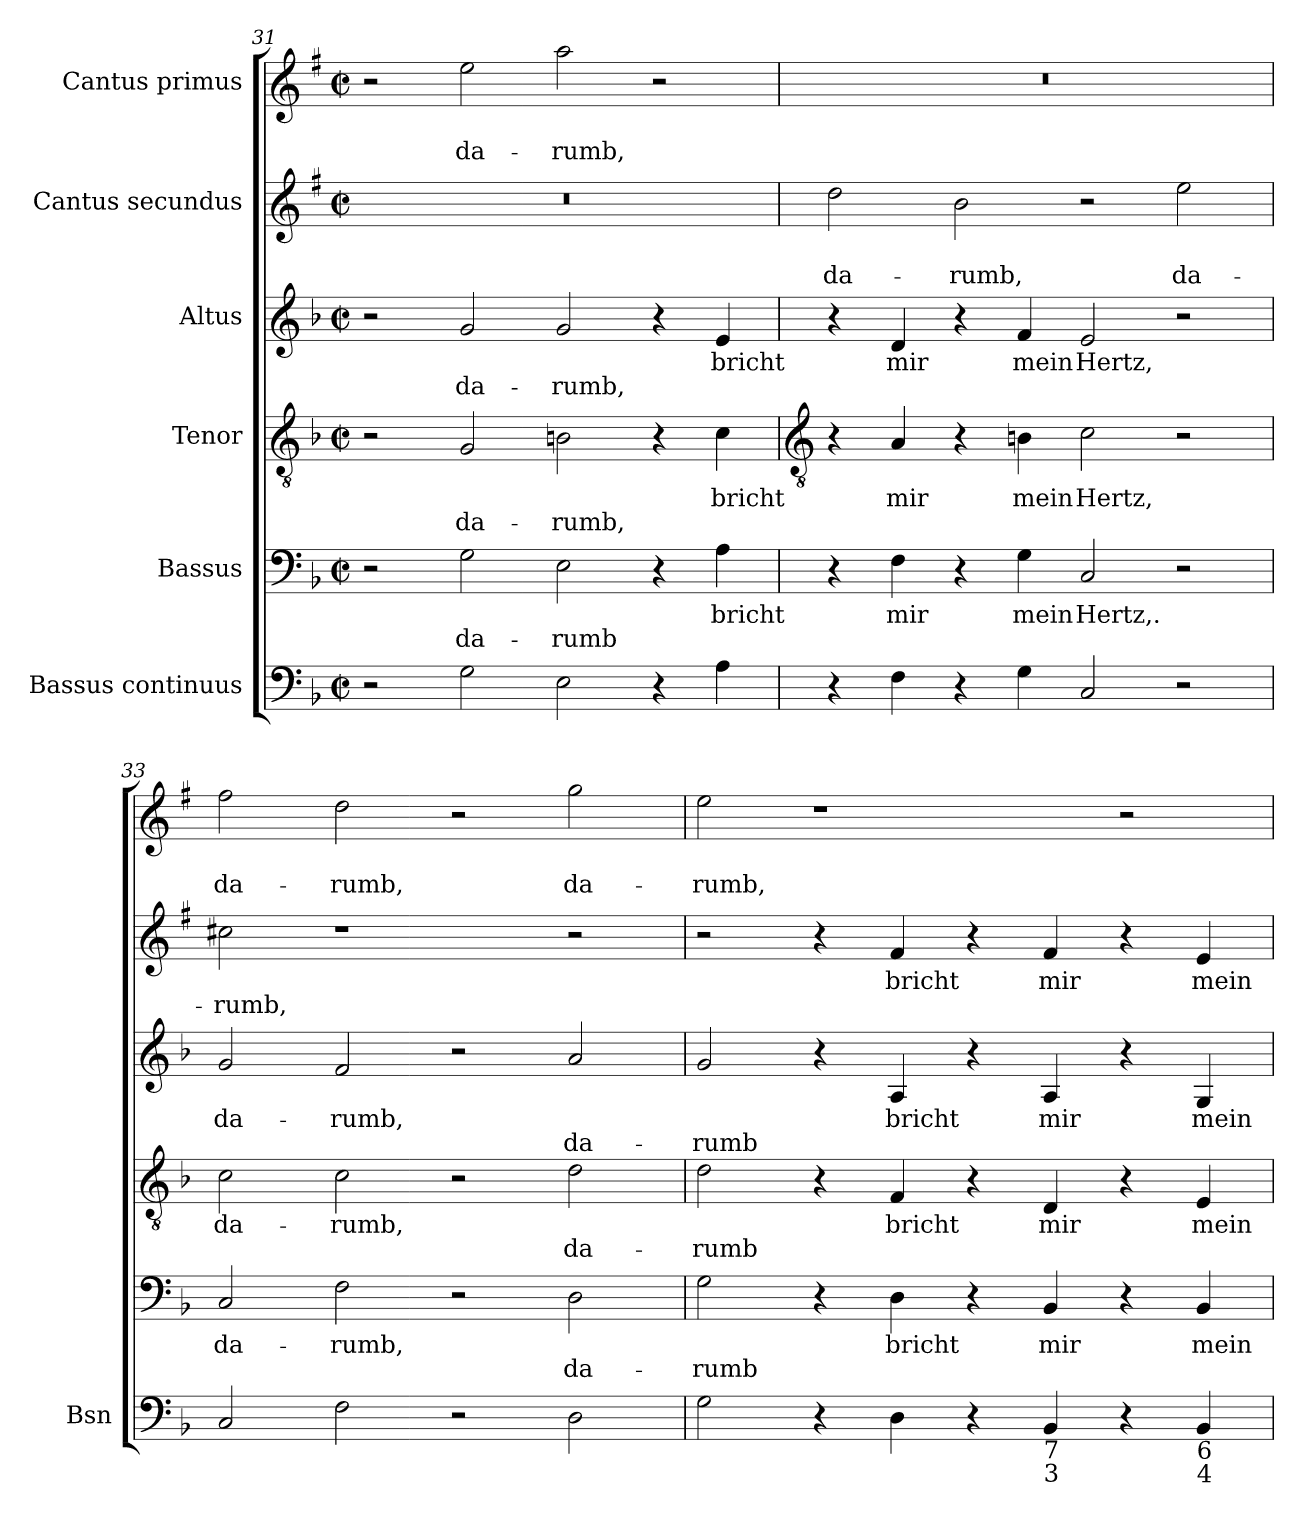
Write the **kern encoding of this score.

**kern	**kern	**text	**text	**kern	**text	**text	**kern	**text	**text	**kern	**text	**text	**kern	**text	**text
*part6	*part5	*part5	*part5	*part4	*part4	*part4	*part3	*part3	*part3	*part2	*part2	*part2	*part1	*part1	*part1
*staff6	*staff5	*staff5	*staff5	*staff4	*staff4	*staff4	*staff3	*staff3	*staff3	*staff2	*staff2	*staff2	*staff1	*staff1	*staff1
*I"Bassus continuus	*I"Bassus	*	*	*I"Tenor	*	*	*I"Altus	*	*	*I"Cantus secundus	*	*	*I"Cantus primus	*	*
*I'Bsn	*	*	*	*	*	*	*	*	*	*	*	*	*	*	*
!!LO:LB:g=z
*clefF4	*clefF4	*	*	*clefGv2	*	*	*clefG2	*	*	*clefG2	*	*	*clefG2	*	*
*	*	*	*	*	*	*	*	*	*	*ITrd1c2	*	*	*ITrd1c2	*	*
*k[b-]	*k[b-]	*	*	*k[b-]	*	*	*k[b-]	*	*	*k[b-]	*	*	*k[b-]	*	*
*F:	*F:	*	*	*F:	*	*	*F:	*	*	*F:	*	*	*F:	*	*
*M4/2	*M4/2	*	*	*M4/2	*	*	*M4/2	*	*	*M4/2	*	*	*M4/2	*	*
*met(c|)	*met(c|)	*	*	*met(c|)	*	*	*met(c|)	*	*	*met(c|)	*	*	*met(c|)	*	*
=31	=31	=31	=31	=31	=31	=31	=31	=31	=31	=31	=31	=31	=31	=31	=31
2r	2r	.	.	2r	.	.	2r	.	.	0r	.	.	2r	.	.
!	!	!	!LO:LY:b	!	!	!LO:LY:b	!	!	!LO:LY:b	!	!	!	!	!	!LO:LY:b
2G	2G	.	da-	2G	.	da-	2g	.	da-	.	.	.	2dd	.	da-
!	!	!	!LO:LY:b	!	!	!LO:LY:b	!	!	!LO:LY:b	!	!	!	!	!	!LO:LY:b
2E	2E	.	-rumb	2Bn	.	-rumb,	2g	.	-rumb,	.	.	.	2gg	.	-rumb,
4r	4r	.	.	4r	.	.	4r	.	.	.	.	.	2r	.	.
!	!	!LO:LY:b	!	!	!LO:LY:b	!	!	!LO:LY:b	!	!	!	!	!	!	!
4A	4A	bricht	.	4c	bricht	.	4e	bricht	.	.	.	.	.	.	.
!!LO:LB:g=z
=32	=32	=32	=32	=32	=32	=32	=32	=32	=32	=32	=32	=32	=32	=32	=32
*	*	*	*	*clefGv2	*	*	*	*	*	*	*	*	*	*	*
!	!	!	!	!	!	!	!	!	!	!	!	!LO:LY:b	!	!	!
4r	4r	.	.	4r	.	.	4r	.	.	2cc	.	da-	0r	.	.
!	!	!LO:LY:b	!	!	!LO:LY:b	!	!	!LO:LY:b	!	!	!	!	!	!	!
4F	4F	mir	.	4A	mir	.	4d	mir	.	.	.	.	.	.	.
!	!	!	!	!	!	!	!	!	!	!	!	!LO:LY:b	!	!	!
4r	4r	.	.	4r	.	.	4r	.	.	2a	.	-rumb,	.	.	.
!	!	!LO:LY:b	!	!	!LO:LY:b	!	!	!LO:LY:b	!	!	!	!	!	!	!
4G	4G	mein	.	4Bn	mein	.	4f	mein	.	.	.	.	.	.	.
!	!	!LO:LY:b	!	!	!LO:LY:b	!	!	!LO:LY:b	!	!	!	!	!	!	!
2C	2C	Hertz,.	.	2c	Hertz,	.	2e	Hertz,	.	2r	.	.	.	.	.
!	!	!	!	!	!	!	!	!	!	!	!	!LO:LY:b	!	!	!
2r	2r	.	.	2r	.	.	2r	.	.	2dd	.	da-	.	.	.
=33	=33	=33	=33	=33	=33	=33	=33	=33	=33	=33	=33	=33	=33	=33	=33
!	!	!LO:LY:b	!	!	!LO:LY:b	!	!	!LO:LY:b	!	!	!	!LO:LY:b	!	!	!LO:LY:b
2C	2C	da-	.	2c	da-	.	2g	da-	.	2bn	.	-rumb,	2ee	.	da-
!	!	!LO:LY:b	!	!	!LO:LY:b	!	!	!LO:LY:b	!	!	!	!	!	!	!LO:LY:b
2F	2F	-rumb,	.	2c	-rumb,	.	2f	-rumb,	.	1r	.	.	2cc	.	-rumb,
2r	2r	.	.	2r	.	.	2r	.	.	.	.	.	2r	.	.
!	!	!	!LO:LY:b	!	!	!LO:LY:b	!	!	!LO:LY:b	!	!	!	!	!	!LO:LY:b
2D	2D	.	da-	2d	.	da-	2a	.	da-	2r	.	.	2ff	.	da-
!!LO:LB:g=z
=34	=34	=34	=34	=34	=34	=34	=34	=34	=34	=34	=34	=34	=34	=34	=34
!	!	!	!LO:LY:b	!	!	!LO:LY:b	!	!	!LO:LY:b	!	!	!	!	!	!LO:LY:b
2G	2G	.	-rumb	2d	.	-rumb	2g	.	-rumb	2r	.	.	2dd	.	-rumb,
4r	4r	.	.	4r	.	.	4r	.	.	4r	.	.	1r	.	.
!	!	!LO:LY:b	!	!	!LO:LY:b	!	!	!LO:LY:b	!	!	!LO:LY:b	!	!	!	!
4D	4D	bricht	.	4F	bricht	.	4A	bricht	.	4e	bricht	.	.	.	.
4r	4r	.	.	4r	.	.	4r	.	.	4r	.	.	.	.	.
!LO:TX:b:t=7\n3	!	!	!	!	!	!	!	!	!	!	!	!	!	!	!
!	!	!LO:LY:b	!	!	!LO:LY:b	!	!	!LO:LY:b	!	!	!LO:LY:b	!	!	!	!
4BB-	4BB-	mir	.	4D	mir	.	4A	mir	.	4e	mir	.	.	.	.
4r	4r	.	.	4r	.	.	4r	.	.	4r	.	.	2r	.	.
!LO:TX:b:t=6\n4	!	!	!	!	!	!	!	!	!	!	!	!	!	!	!
!	!	!LO:LY:b	!	!	!LO:LY:b	!	!	!LO:LY:b	!	!	!LO:LY:b	!	!	!	!
4BB-	4BB-	mein	.	4E	mein	.	4G	mein	.	4d	mein	.	.	.	.
=	=	=	=	=	=	=	=	=	=	=	=	=	=	=	=
*-	*-	*-	*-	*-	*-	*-	*-	*-	*-	*-	*-	*-	*-	*-	*-
